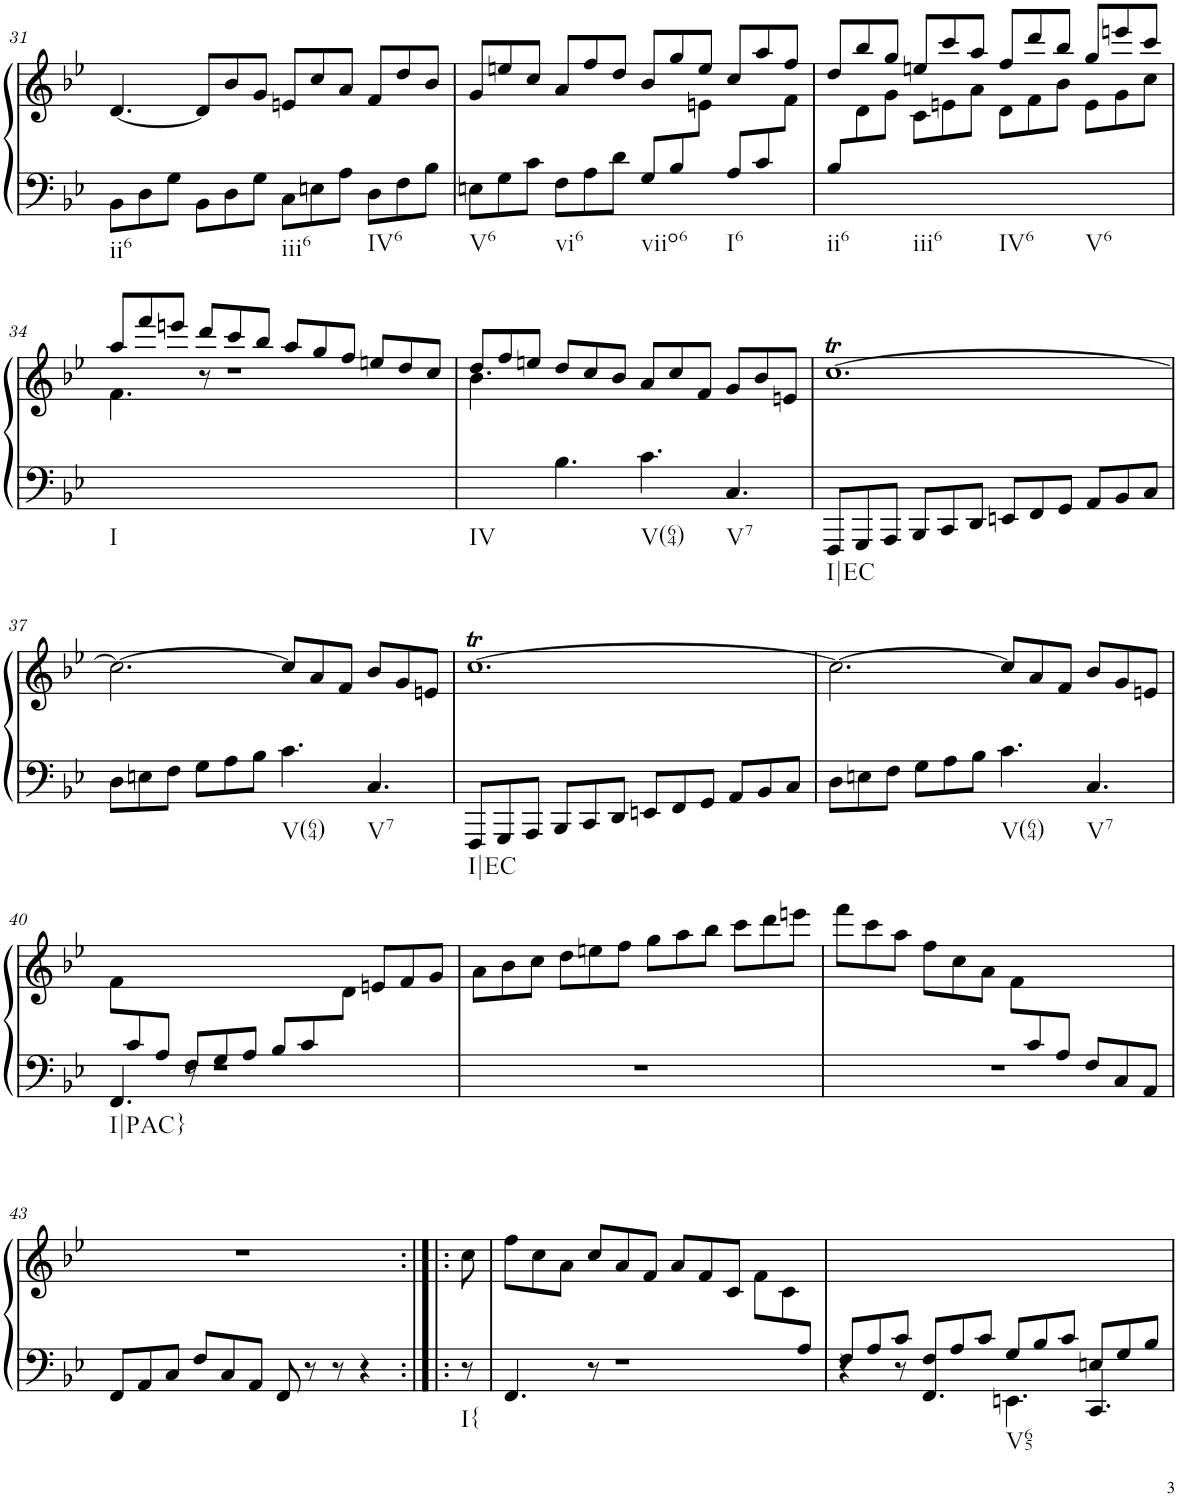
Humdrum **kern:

**kern	**kern
*part1	*part1
*staff2	*staff1
*I"Piano	*
*I'Pno.	*
!!LO:PB:g=z
*clefF4	*clefG2
*k[b-e-]	*k[b-e-]
*M12/8	*M12/8
=31	=31
!LO:TX:b:t=ii6	!
8BB-\L	[4.d/
8D\	.
8G\J	.
8BB-\L	8d/L]
8D\	8b-/
8G\J	8g/J
!LO:TX:b:t=iii6	!
8C\L	8en/L
8En\	8cc/
8A\J	8a/J
!LO:TX:b:t=IV6	!
8D\L	8f/L
8F\	8dd/
8B-\J	8b-/J
=32	=32
*	*^
!LO:TX:b:t=V6	!	!
8En\L	8g/L	1ryy
8G\	8een/	.
8c\J	8cc/J	.
!LO:TX:b:t=vi6	!	!
8F\L	8a/L	.
8A\	8ff/	.
8d\J	8dd/J	.
!LO:TX:b:t=viio6	!	!
8G/L	8b-/L	.
8B-/	8gg/	.
8ryy	8ee/J	8en\J
!LO:TX:b:t=I6	!	!
8A/L	8cc/L	4ryy
8c/	8aa/	.
8ryy	8ff/J	8f\J
=33	=33	=33
!LO:TX:b:t=ii6	!	!
8B-/L	8dd/L	8ryy
4ryy	8bb-/	8d\
.	8gg/J	8g\J
!LO:TX:b:t=iii6	!	!
4.ryy	8een/L	8c\L
.	8ccc/	8en\
.	8aa/J	8a\J
!LO:TX:b:t=IV6	!	!
4.ryy	8ff/L	8d\L
.	8ddd/	8f\
.	8bb-/J	8b-\J
!LO:TX:b:t=V6	!	!
4.ryy	8gg/L	8e\L
.	8eeen/	8g\
.	8ccc/J	8cc\J
!!LO:LB:g=z	!!
=34	=34	=34
!LO:TX:b:t=I	!	!
4.ryy	8aa/L	4.f\
.	8fff/	.
.	8eeen/J	.
8r	8ddd/L	1ryy
1r	8ccc/	.
.	8bb-/J	.
.	8aa/L	.
.	8gg/	.
.	8ff/J	.
.	8een/L	.
.	8dd/	.
.	8cc/J	8ryy
=35	=35	=35
!LO:TX:b:t=IV	!	!
4.ryy	8dd/L	4.b-\
.	8ff/	.
.	8een/J	.
4.B-\	8dd/L	1ryy
.	8cc/	.
.	8b-/J	.
!LO:TX:b:t=V(64)	!	!
4.c\	8a/L	.
.	8cc/	.
.	8f/J	.
!LO:TX:b:t=V7	!	!
4.C/	8g/L	.
.	8b-/	.
.	8en/J	8ryy
=36	=36	=36
!LO:TX:b:t=I|EC	!	!
*	*v	*v
8FFF/L	[1.ccT
8GGG/	.
8AAA/J	.
8BBB-/L	.
8CC/	.
8DD/J	.
8EEn/L	.
8FF/	.
8GG/J	.
8AA/L	.
8BB-/	.
8C/J	.
!!LO:LB:g=z
=37	=37
8D\L	2.cc\_
8En\	.
8F\J	.
8G\L	.
8A\	.
8B-\J	.
!LO:TX:b:t=V(64)	!
4.c\	8cc/L]
.	8a/
.	8f/J
!LO:TX:b:t=V7	!
4.C/	8b-/L
.	8g/
.	8en/J
=38	=38
!LO:TX:b:t=I|EC	!
8FFF/L	[1.ccT
8GGG/	.
8AAA/J	.
8BBB-/L	.
8CC/	.
8DD/J	.
8EEn/L	.
8FF/	.
8GG/J	.
8AA/L	.
8BB-/	.
8C/J	.
=39	=39
8D\L	2.cc\_
8En\	.
8F\J	.
8G\L	.
8A\	.
8B-\J	.
!LO:TX:b:t=V(64)	!
4.c\	8cc/L]
.	8a/
.	8f/J
!LO:TX:b:t=V7	!
4.C/	8b-/L
.	8g/
.	8en/J
!!LO:LB:g=z
=40	=40
*^	*
!LO:TX:b:t=I|PAC}	!	!
8ryy	4.FF/	8f\L
8c/	.	2..ryy
8A/J	.	.
8F/L	8r	.
8G/	1r	.
8A/J	.	.
8B-/L	.	.
8c/	.	.
2ryy	.	8d\J
.	.	8en/L
.	.	8f/
.	.	8g/J
*v	*v	*
=41	=41
1.r	8a\L
.	8b-\
.	8cc\J
.	8dd\L
.	8een\
.	8ff\J
.	8gg\L
.	8aa\
.	8bb-\J
.	8ccc\L
.	8ddd\
.	8eeen\J
=42	=42
*^	*
2..ryy	1.r	8fff\L
.	.	8ccc\
.	.	8aa\J
.	.	8ff\L
.	.	8cc\
.	.	8a\J
.	.	8f\L
8c/	.	2ryy
8A/J	.	.
8F/L	.	.
8C/	.	.
8AA/J	.	8ryy
*v	*v	*
!!LO:LB:g=z
=43	=43
8FF/L	1.r
8AA/	.
8C/J	.
8F/L	.
8C/	.
8AA/J	.
8FF/	.
8r	.
8r	.
4r	.
8ryy	.
=43X1:|!|:	=43X1:|!|:
!LO:TX:b:t=I{	!
8r	8cc\
=44	=44
*^	*
4.ryy	4.FF/	8ff\L
.	.	8cc\
.	.	8a\J
.	8r	8cc/L
.	1r	8a/
.	.	8f/J
.	.	8a/L
.	.	8f/
.	.	8c/J
.	.	8f\L
.	.	8c\
8A/J	.	8ryy
=45	=45	=45
8F/L	4r	1.ryy
8A/	.	.
8c/J	8r	.
8F/L	4.FF/	.
8A/	.	.
8c/J	.	.
!LO:TX:b:t=V65	!	!
8G/L	4.EEn\	.
8B-/	.	.
8c/J	.	.
8En/L	4.CC/	.
8G/	.	.
8B-/J	.	.
*v	*v	*
=	=
*-	*-
